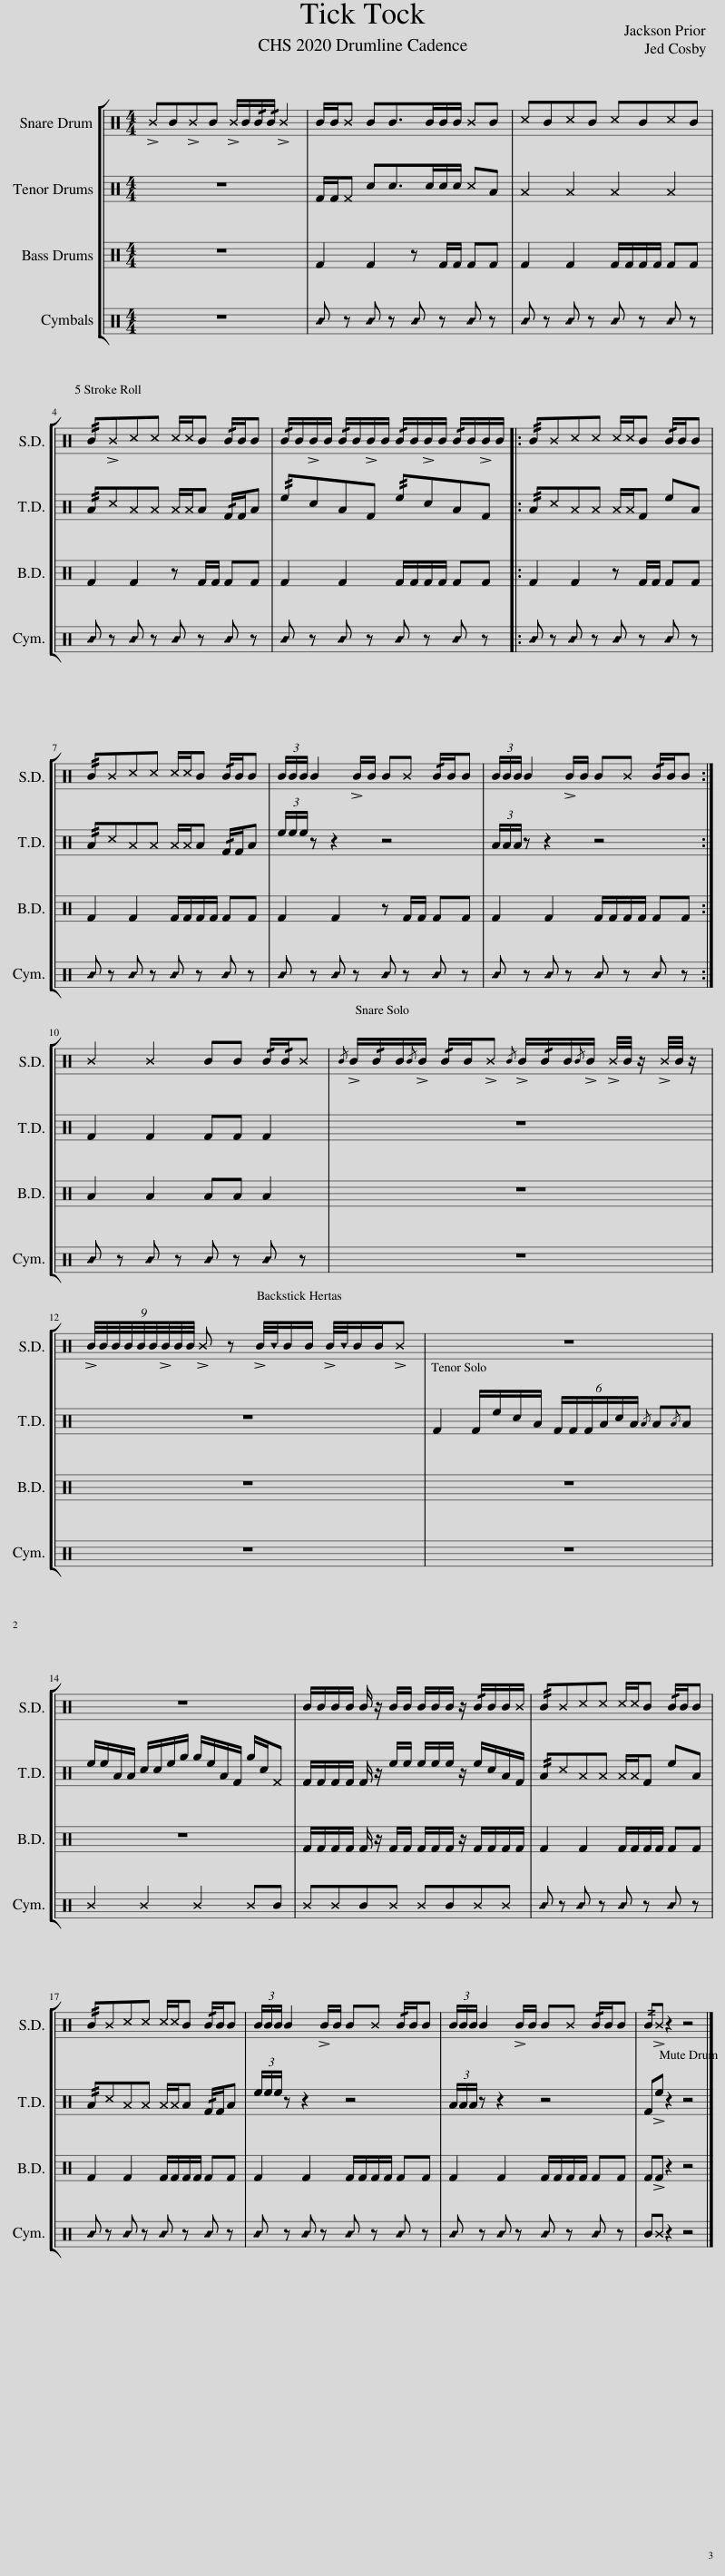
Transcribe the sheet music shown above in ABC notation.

X:1
%%score [ 1 2 3 4 ]
L:1/8
M:4/4
I:linebreak $
K:C
V:1 perc
K:none
V:2 perc
K:none
V:3 perc
K:none
V:4 perc
K:none
V:1
 !>!^BB!>!^BB !>!^B/B/!/!B/!/!B/ !>!^B2 | B/B/^B BB>BB/B/ ^BB | ^cB^cB ^cB^cB |$ !//!B!>!^B^c^c ^c/^c/B !/!B/B/B | !/!B/B/!>!B/B/ !/!B/B/!>!B/B/ !/!B/B/!>!B/B/ !/!B/B/!>!B/B/ |: %5
 !//!B^B^c^c ^c/^c/B !/!B/B/B |$ !//!B^B^c^c ^c/^c/B !/!B/B/B | (3B/B/B/ B2 !>!B/B/ B^B !/!B/B/B | (3B/B/B/ B2 !>!B/B/ B^B !/!B/B/B :|$ ^B2 ^B2 BB !/!B/!/!B/^B | %10
{/B} !>!B/!/!B/B/{/B}!>!B/ !/!B/B/!>!^B{/B} !>!B/!/!B/B/{/B}!>!B/ !>!^B/4B/4 z/ !>!^B/4B/4 z/ |$ (9:8:9!>!B/4B/4B/4B/4B/4B/4!>!B/4B/4B/4 !>!^B z !>!B/4B/4B/B/ !>!B/4B/4B/B/!>!^B | z8 |$ z8 | B/B/B/B/ B/ z/ B/B/ B/B/B/ z/ !/!B/B/B/^B/ | %15
 !//!B^B^c^c ^c/^c/B !/!B/B/B |$ !//!B^B^c^c ^c/^c/B !/!B/B/B | (3B/B/B/ B2 !>!B/B/ B^B !/!B/B/B | (3B/B/B/ B2 !>!B/B/ B^B !/!B/B/B | B!>!^B z2 z4 |] %20
V:2
 z8 | F/F/^F cc>cc/c/ ^cA | ^A2 ^A2 ^A2 ^A2 |$ !//!A^c^A^A ^A/^A/A !/!F/F/A | !//!ecAF !//!ecAF |: %5
 !//!A^c^A^A ^A/^A/F eA |$ !//!A^c^A^A ^A/^A/A !/!F/F/A | (3e/e/e/ z z2 z4 | (3A/A/A/ z z2 z4 :|$ F2 F2 FF F2 | %10
 z8 |$ z8 | F2 F/e/c/A/ (6:4:6F/F/F/A/c/A/{/A} A{/A}A |$ e/e/A/A/ c/c/e/g/ g/e/A/F/ g/c/^F | F/F/F/F/ F/ z/ e/e/ e/e/e/ z/ e/c/A/F/ | %15
 !//!A^c^A^A ^A/^A/F eA |$ !//!A^c^A^A ^A/^A/A !/!F/F/A | (3e/e/e/ z z2 z4 | (3A/A/A/ z z2 z4 | F!>!e z2 z4 |] %20
V:3
 z8 | F2 F2 z F/F/ FF | F2 F2 F/F/F/F/ FF |$ F2 F2 z F/F/ FF | F2 F2 F/F/F/F/ FF |: %5
 F2 F2 z F/F/ FF |$ F2 F2 F/F/F/F/ FF | F2 F2 z F/F/ FF | F2 F2 F/F/F/F/ FF :|$ A2 A2 AA A2 | %10
 z8 |$ z8 | z8 |$ z8 | F/F/F/F/ F/ z/ F/F/ F/F/F/ z/ F/F/F/F/ | %15
 F2 F2 F/F/F/F/ FF |$ F2 F2 F/F/F/F/ FF | F2 F2 F/F/F/F/ FF | F2 F2 F/F/F/F/ FF | F!>!F z2 z4 |] %20
V:4
 z8 | _B z _B z _B z _B z | _B z _B z _B z _B z |$ _B z _B z _B z _B z | _B z _B z _B z _B z |: %5
 _B z _B z _B z _B z |$ _B z _B z _B z _B z | _B z _B z _B z _B z | _B z _B z _B z _B z :|$ _B z _B z _B z _B z | %10
 z8 |$ z8 | z8 |$ ^B2 ^B2 ^B2 ^BB | ^B^BB^B ^BB^B^B | %15
 _B z _B z _B z _B z |$ _B z _B z _B z _B z | _B z _B z _B z _B z | _B z _B z _B z _B z | B^B z2 z4 |] %20
